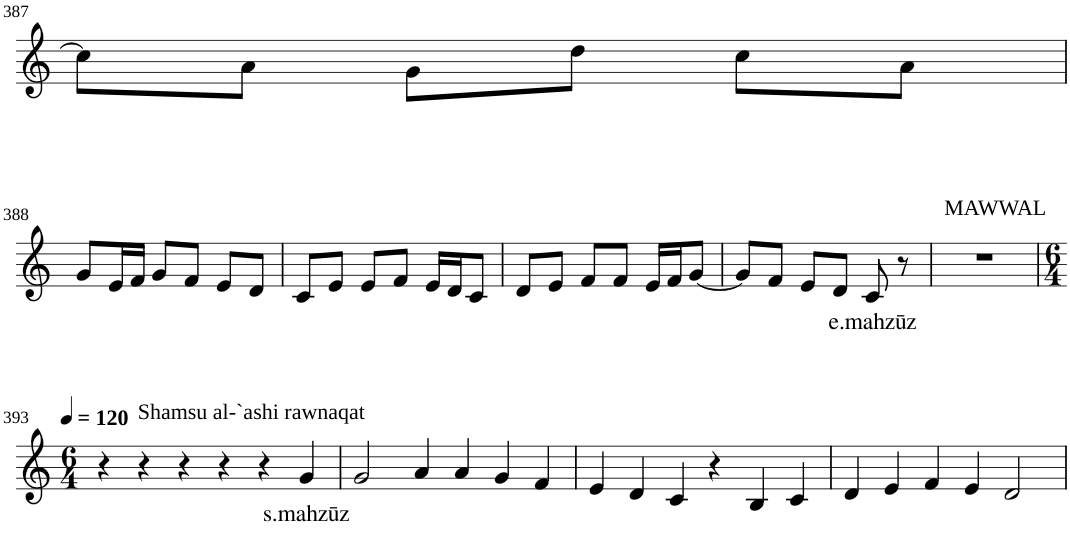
**kern	**text
*part1	*part1
*staff1	*staff1
*I"Violin	*
!!LO:PB:g=z
*clefG2	*
*k[]	*
*M3/4	*
=387	=387
8cc\L]	.
8a\J	.
8g\L	.
8dd\J	.
8cc\L	.
8a\J	.
!!LO:LB:g=z
=388	=388
8g/L	.
16e/L	.
16f/JJ	.
8g/L	.
8f/J	.
8e/L	.
8d/J	.
=389	=389
8c/L	.
8e/J	.
8e/L	.
8f/J	.
16e/LL	.
16d/J	.
8c/J	.
=390	=390
8d/L	.
8e/J	.
8f/L	.
8f/J	.
16e/LL	.
16f/J	.
[8g/J	.
=391	=391
8g/L]	.
8f/J	.
8e/L	.
8d/J	.
!	!LO:LY:b
8c/	e.mahzūz
8r	.
=392	=392
!LO:TX:a:t=MAWWAL	!
2.r	.
!!LO:LB:g=z
=393	=393
*M6/4	*
*MM120	*
4r	.
!LO:TX:a:t=Shamsu al-`ashi rawnaqat	!
4r	.
4r	.
4r	.
4r	.
!	!LO:LY:b
4g/	s.mahzūz
=394	=394
2g/	.
4a/	.
4a/	.
4g/	.
4f/	.
=395	=395
4e/	.
4d/	.
4c/	.
4r	.
4B/	.
4c/	.
=396	=396
4d/	.
4e/	.
4f/	.
4e/	.
2d/	.
=	=
*-	*-
